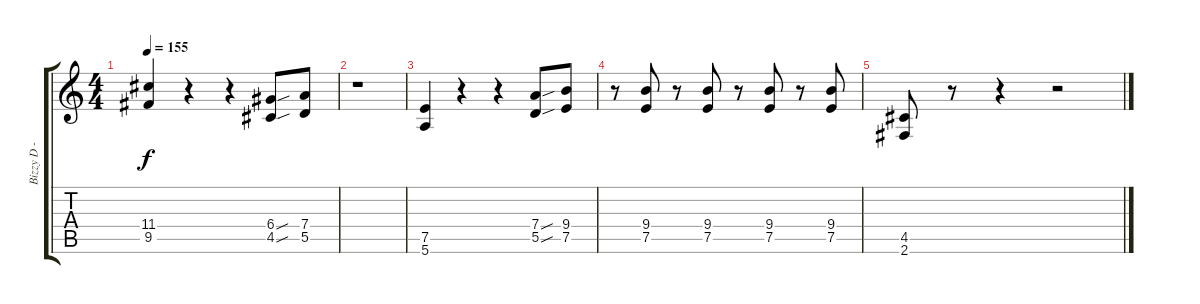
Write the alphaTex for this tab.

\track ("Bizzy D - Rhythm Guitar" "Bizzy D - ") {instrument distortionguitar}
\staff {score tabs}
\tuning (E4 B3 G3 D3 A2 E2) {hide}
\ts (4 4)
\tempo 155
\clef g2
\ks c
(11.4 9.5).4{dy f} r.4 r.4 (6.4{sou} 4.5{sou}).8 (7.4 5.5).8 |
r.1 |
(7.5 5.6).4 r.4 r.4 (7.4{sou} 5.5{sou}).8 (9.4 7.5).8 |
r.8 (9.4 7.5).8 r.8 (9.4 7.5).8 r.8 (9.4 7.5).8 r.8 (9.4 7.5).8 |
(4.5 2.6).8 r.8 r.4 r.2
